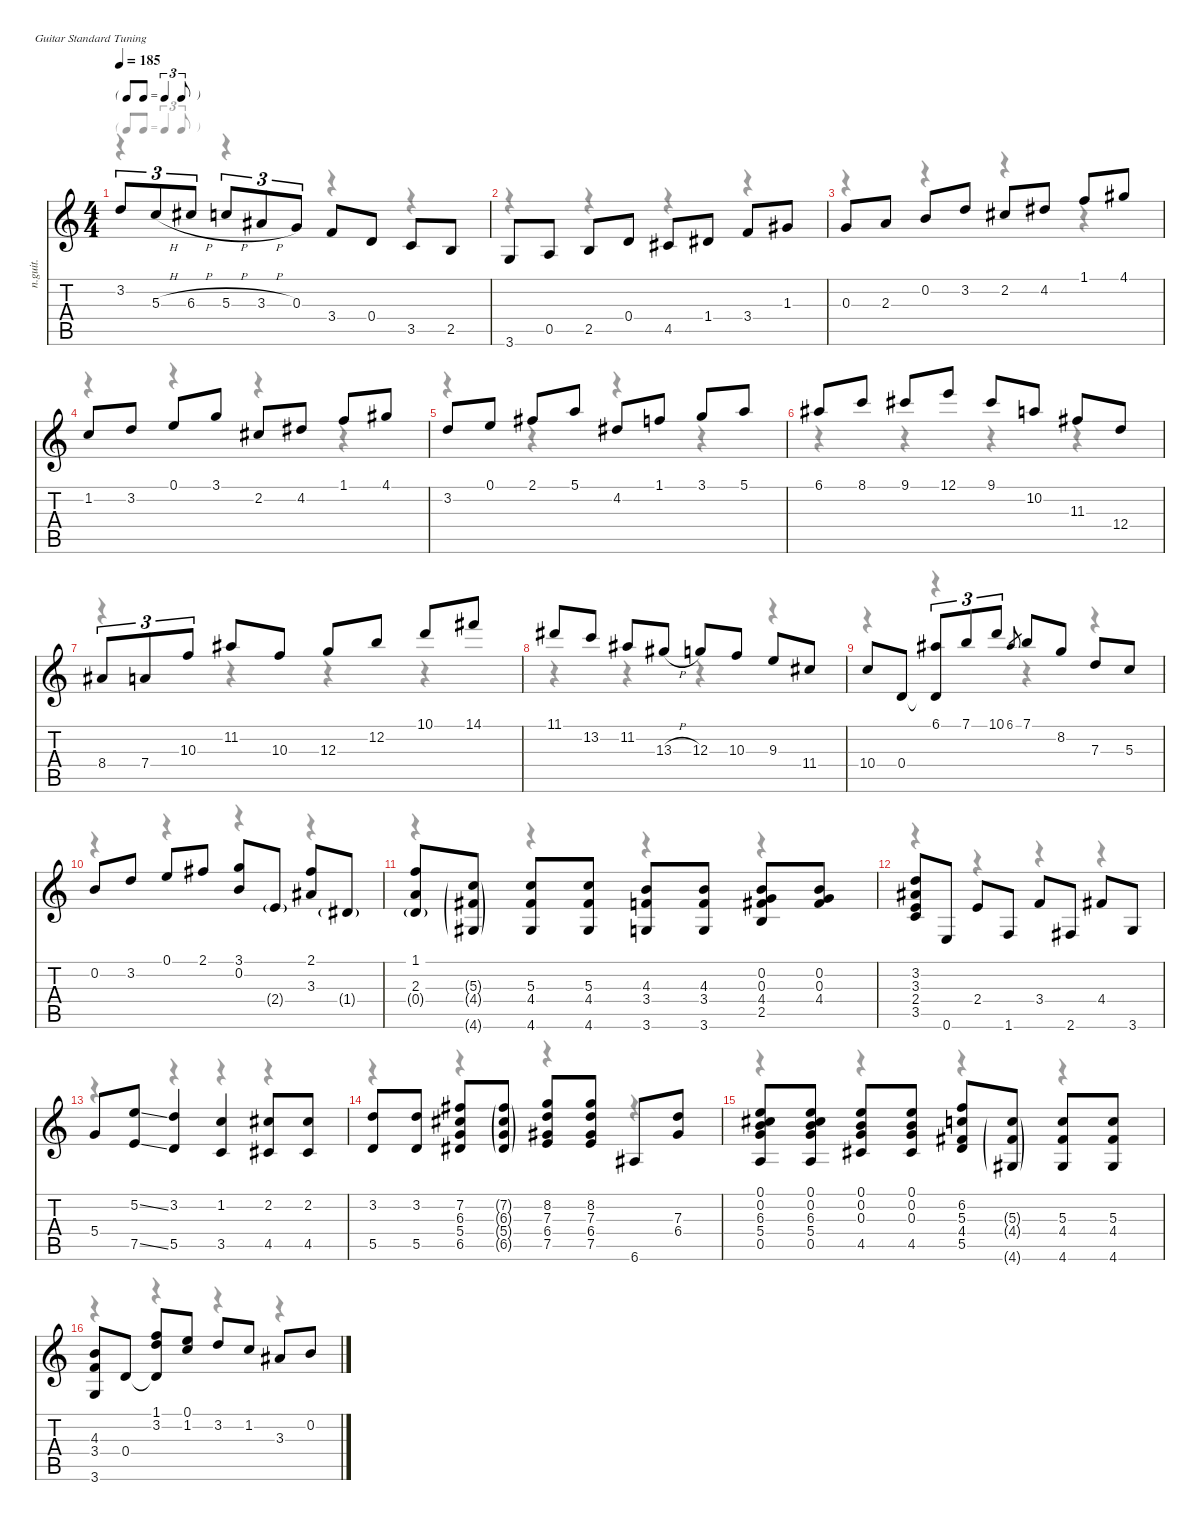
\defaultSystemsLayout 4
\hideDynamics
\bracketExtendMode nobrackets
\otherSystemsTrackNameOrientation horizontal
\track ("Track 1" "n.guit.") {instrument acousticguitarnylon}
\staff {score tabs}
\tuning (E4 B3 G3 D3 A2 E2)
\voice
\ts (4 4)
\tf triplet8th
\tempo 185
\clef g2
\ks c
3.2.8{tu (3 2) dy f beam Up} 5.3{h}.8{tu (3 2) beam Up} 6.3{h acc #}.8{tu (3 2) beam Up} 5.3{h}.8{tu (3 2) beam Up} 3.3{h acc #}.8{tu (3 2) beam Up} 0.3.8{tu (3 2) beam Up} 3.4.8{beam Up} 0.4.8{beam Up} 3.5.8{beam Up} 2.5.8{beam Up} |
3.6.8{beam Up} 0.5.8{beam Up} 2.5.8{beam Up} 0.4.8{beam Up} 4.5{acc #}.8{beam Up} 1.4{acc #}.8{beam Up} 3.4.8{beam Up} 1.3{acc #}.8{beam Up} |
0.3.8{beam Up} 2.3.8{beam Up} 0.2.8{beam Up} 3.2.8{beam Up} 2.2{acc #}.8{beam Up} 4.2{acc #}.8{beam Up} 1.1.8{beam Up} 4.1{acc #}.8{beam Up} |
1.2.8{beam Up} 3.2.8{beam Up} 0.1.8{beam Up} 3.1.8{beam Up} 2.2{acc #}.8{beam Up} 4.2{acc #}.8{beam Up} 1.1.8{beam Up} 4.1{acc #}.8{beam Up} |
3.2.8{beam Up} 0.1.8{beam Up} 2.1{acc #}.8{beam Up} 5.1.8{beam Up} 4.2{acc #}.8{beam Up} 1.1.8{beam Up} 3.1.8{beam Up} 5.1.8{beam Up} |
6.1{acc #}.8{beam Up} 8.1.8{beam Up} 9.1{acc #}.8{beam Up} 12.1.8{beam Up} 9.1{acc #}.8{beam Up} 10.2.8{beam Up} 11.3{acc #}.8{beam Up} 12.4.8{beam Up} |
8.4{acc #}.8{tu (3 2) beam Up} 7.4.8{tu (3 2) beam Up} 10.3.8{tu (3 2) beam Up} 11.2{acc #}.8{beam Up} 10.3.8{beam Up} 12.3.8{beam Up} 12.2.8{beam Up} 10.1.8{beam Up} 14.1{acc #}.8{beam Up} |
11.1{acc #}.8{beam Up} 13.2.8{beam Up} 11.2{acc #}.8{beam Up} 13.3{h acc #}.8{beam Up} 12.3.8{beam Up} 10.3.8{beam Up} 9.3.8{beam Up} 11.4{acc #}.8{beam Up} |
10.4.8{beam Up} 0.4.8{beam Up} (6.1{acc #} 0.4{t}).8{tu (3 2) beam Up} 7.1.8{tu (3 2) beam Up} 10.1.8{tu (3 2) beam Up} 6.1{acc #}.8{gr dy mf beam Up} 7.1.8{dy f beam Up} 8.2.8{beam Up} 7.3.8{beam Up} 5.3.8{beam Up} |
0.2.8{beam Up} 3.2.8{beam Up} 0.1.8{beam Up} 2.1{acc #}.8{beam Up} (3.1 0.2).8{beam Up} 2.4{g}.8{dy mf beam Up} (2.1{acc #} 3.3{acc #}).8{dy f beam Up} 1.4{g acc #}.8{dy mf beam Up} |
(1.1 2.3 0.4{g}).8{dy f beam Up} (5.3{g} 4.4{g acc #} 4.6{g acc #}).8{dy mf beam Up} (5.3 4.4{acc #} 4.6{acc #}).8{dy f beam Up} (5.3 4.4{acc #} 4.6{acc #}).8{beam Up} (4.3 3.4 3.6).8{beam Up} (4.3 3.4 3.6).8{beam Up} (0.2 0.3 4.4{acc #} 2.5).8{beam Up} (0.2 0.3 4.4{acc #}).8{beam Up} |
(3.2 3.3{acc #} 2.4 3.5).8{beam Up} 0.6.8{beam Up} 2.4.8{beam Up} 1.6.8{beam Up} 3.4.8{beam Up} 2.6{acc #}.8{beam Up} 4.4{acc #}.8{beam Up} 3.6.8{beam Up} |
5.4.8{beam Up} (5.2{ss} 7.5{ss}).8{beam Up} (3.2 5.5).4{beam Up} (1.2 3.5).4{beam Up} (2.2{acc #} 4.5{acc #}).8{beam Up} (2.2{acc #} 4.5{acc #}).8{beam Up} |
(3.2 5.5).8{beam Up} (3.2 5.5).8{beam Up} (7.2{acc #} 6.3{acc #} 5.4 6.5{acc #}).8{beam Up} (7.2{g acc #} 6.3{g acc #} 5.4{g} 6.5{g acc #}).8{dy mf beam Up} (8.2 7.3 6.4{acc #} 7.5).8{dy f beam Up} (8.2 7.3 6.4{acc #} 7.5).8{beam Up} 6.6{acc #}.8{beam Up} (7.3 6.4{acc #}).8{beam Up} |
(0.1 0.2 6.3{acc #} 5.4 0.5).8{beam Up} (0.1 0.2 6.3{acc #} 5.4 0.5).8{beam Up} (0.1 0.2 0.3 4.5{acc #}).8{beam Up} (0.1 0.2 0.3 4.5{acc #}).8{beam Up} (6.2 5.3 4.4{acc #} 5.5).8{beam Up} (5.3{g} 4.4{g acc #} 4.6{g acc #}).8{dy mf beam Up} (5.3 4.4{acc #} 4.6{acc #}).8{dy f beam Up} (5.3 4.4{acc #} 4.6{acc #}).8{beam Up} |
(4.3 3.4 3.6).8{beam Up} 0.4.8{beam Up} (1.1 3.2 0.4{t}).8{beam Up} (0.1 1.2).8{beam Up} 3.2.8{beam Up} 1.2.8{beam Up} 3.3{acc #}.8{beam Up} 0.2.8{beam Up}
\voice
\clef g2
\ottava regular
\simile none
\ks c
r.4{dy mf beam Down} r.4{beam Down} r.4{beam Down} r.4{beam Down} |
r.4{beam Down} r.4{beam Down} r.4{beam Down} r.4{beam Down} |
r.4{beam Down} r.4{beam Down} r.4{beam Down} r.4{beam Down} |
r.4{beam Down} r.4{beam Down} r.4{beam Down} r.4{beam Down} |
r.4{beam Down} r.4{beam Down} r.4{beam Down} r.4{beam Down} |
r.4{beam Down} r.4{beam Down} r.4{beam Down} r.4{beam Down} |
r.4{beam Down} r.4{beam Down} r.4{beam Down} r.4{beam Down} |
r.4{beam Down} r.4{beam Down} r.4{beam Down} r.4{beam Down} |
r.4{beam Down} r.4{beam Down} r.4{beam Down} r.4{beam Down} |
r.4{beam Down} r.4{beam Down} r.4{beam Down} r.4{beam Down} |
r.4{beam Down} r.4{beam Down} r.4{beam Down} r.4{beam Down} |
r.4{beam Down} r.4{beam Down} r.4{beam Down} r.4{beam Down} |
r.4{beam Down} r.4{beam Down} r.4{beam Down} r.4{beam Down} |
r.4{beam Down} r.4{beam Down} r.4{beam Down} r.4{beam Down} |
r.4{beam Down} r.4{beam Down} r.4{beam Down} r.4{beam Down} |
r.4{beam Down} r.4{beam Down} r.4{beam Down} r.4{beam Down}
